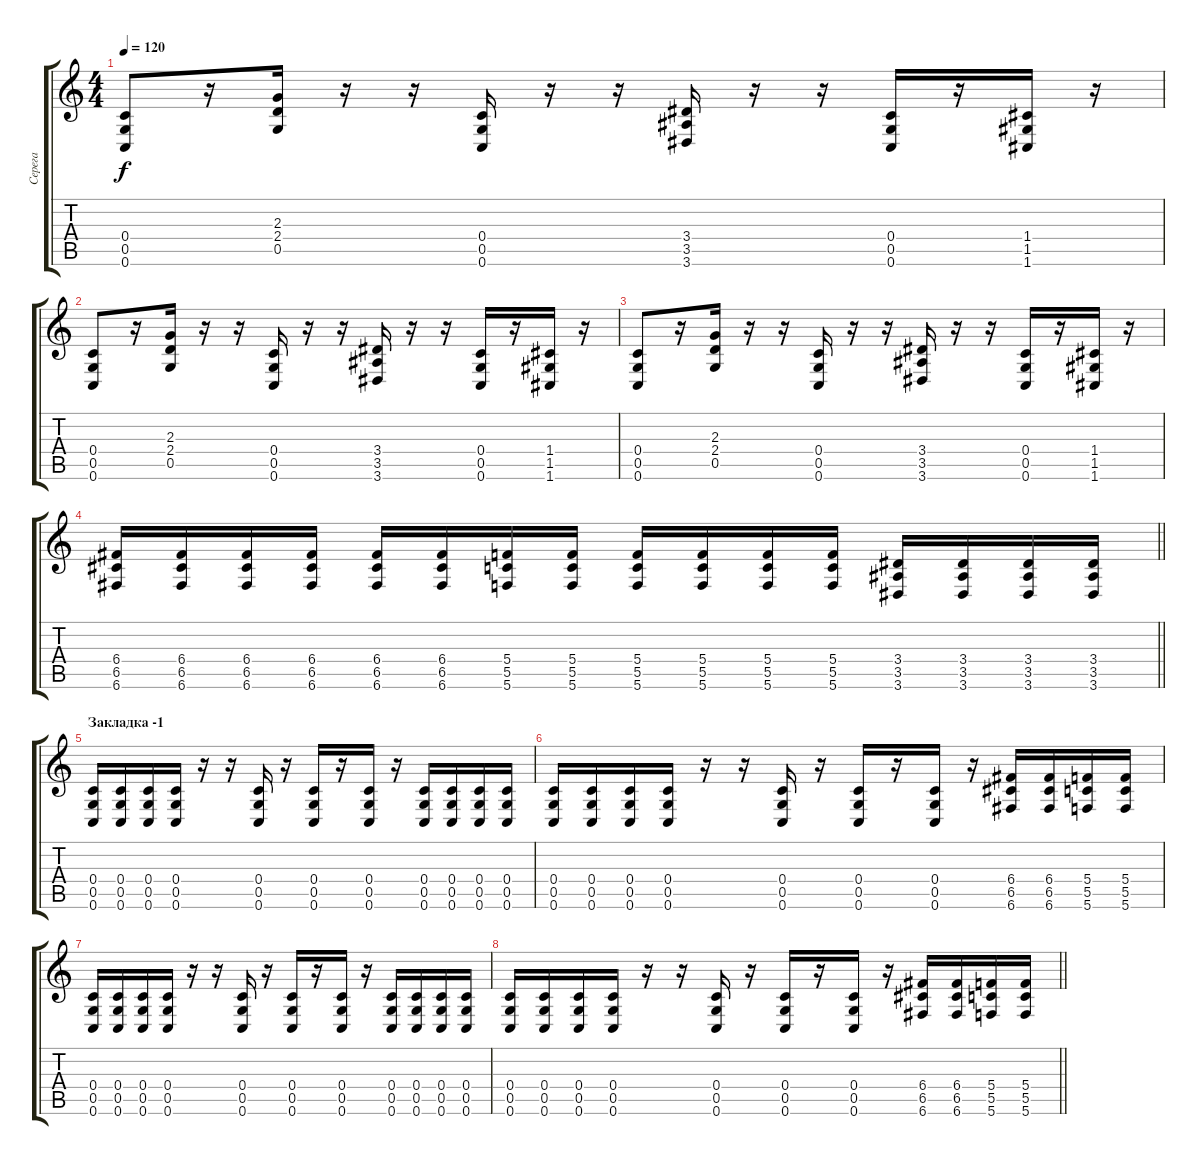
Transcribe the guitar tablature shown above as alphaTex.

\track ("Серега" "Серега") {instrument distortionguitar}
\staff {score tabs}
\tuning (D4 A3 F3 C3 G2 C2) {hide}
\ts (4 4)
\tempo 120
\clef g2
\ks c
(0.4 0.5 0.6).8{dy f instrument distortionguitar} r.16 (2.3 2.4 0.5).16 r.16 r.16 (0.4 0.5 0.6).16 r.16 r.16 (3.4 3.5 3.6).16 r.16 r.16 (0.4 0.5 0.6).16 r.16 (1.4 1.5 1.6).16 r.16 |
(0.4 0.5 0.6).8 r.16 (2.3 2.4 0.5).16 r.16 r.16 (0.4 0.5 0.6).16 r.16 r.16 (3.4 3.5 3.6).16 r.16 r.16 (0.4 0.5 0.6).16 r.16 (1.4 1.5 1.6).16 r.16 |
(0.4 0.5 0.6).8 r.16 (2.3 2.4 0.5).16 r.16 r.16 (0.4 0.5 0.6).16 r.16 r.16 (3.4 3.5 3.6).16 r.16 r.16 (0.4 0.5 0.6).16 r.16 (1.4 1.5 1.6).16 r.16 |
\barLineRight lightlight
(6.4 6.5 6.6).16 (6.4 6.5 6.6).16 (6.4 6.5 6.6).16 (6.4 6.5 6.6).16 (6.4 6.5 6.6).16 (6.4 6.5 6.6).16 (5.4 5.5 5.6).16 (5.4 5.5 5.6).16 (5.4 5.5 5.6).16 (5.4 5.5 5.6).16 (5.4 5.5 5.6).16 (5.4 5.5 5.6).16 (3.4 3.5 3.6).16 (3.4 3.5 3.6).16 (3.4 3.5 3.6).16 (3.4 3.5 3.6).16 |
\section ("" "Закладка -1")
(0.4 0.5 0.6).16 (0.4 0.5 0.6).16 (0.4 0.5 0.6).16 (0.4 0.5 0.6).16 r.16 r.16 (0.4 0.5 0.6).16 r.16 (0.4 0.5 0.6).16 r.16 (0.4 0.5 0.6).16 r.16 (0.4 0.5 0.6).16 (0.4 0.5 0.6).16 (0.4 0.5 0.6).16 (0.4 0.5 0.6).16 |
(0.4 0.5 0.6).16 (0.4 0.5 0.6).16 (0.4 0.5 0.6).16 (0.4 0.5 0.6).16 r.16 r.16 (0.4 0.5 0.6).16 r.16 (0.4 0.5 0.6).16 r.16 (0.4 0.5 0.6).16 r.16 (6.4 6.5 6.6).16 (6.4 6.5 6.6).16 (5.4 5.5 5.6).16 (5.4 5.5 5.6).16 |
(0.4 0.5 0.6).16 (0.4 0.5 0.6).16 (0.4 0.5 0.6).16 (0.4 0.5 0.6).16 r.16 r.16 (0.4 0.5 0.6).16 r.16 (0.4 0.5 0.6).16 r.16 (0.4 0.5 0.6).16 r.16 (0.4 0.5 0.6).16 (0.4 0.5 0.6).16 (0.4 0.5 0.6).16 (0.4 0.5 0.6).16 |
\barLineRight lightlight
(0.4 0.5 0.6).16 (0.4 0.5 0.6).16 (0.4 0.5 0.6).16 (0.4 0.5 0.6).16 r.16 r.16 (0.4 0.5 0.6).16 r.16 (0.4 0.5 0.6).16 r.16 (0.4 0.5 0.6).16 r.16 (6.4 6.5 6.6).16 (6.4 6.5 6.6).16 (5.4 5.5 5.6).16 (5.4 5.5 5.6).16
